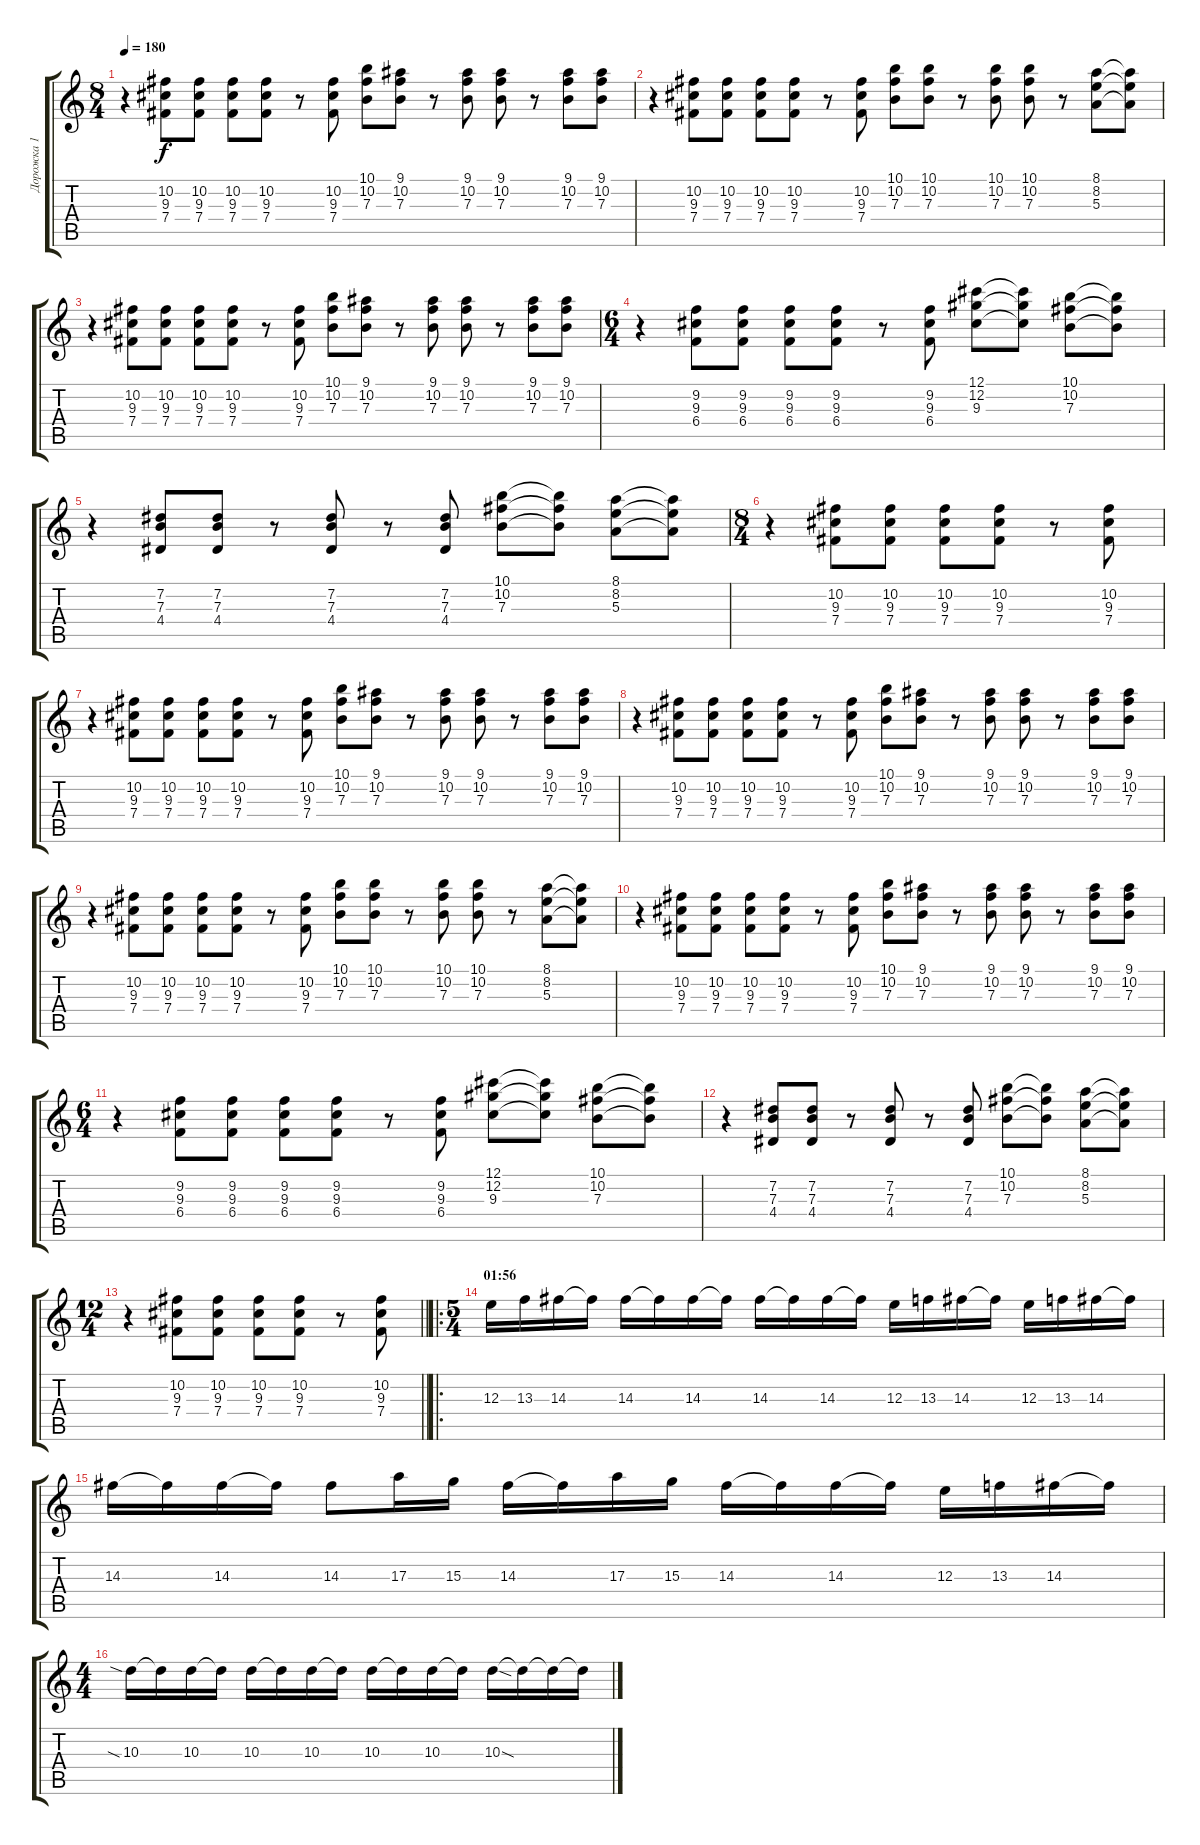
\track ("Дорожка 1" "Дорожка 1") {instrument distortionguitar}
\staff {score tabs}
\tuning (Db4 Ab3 E3 B2 Gb2 Db2) {hide}
\ts (8 4)
\tempo 180
\clef g2
\ks c
r.4{dy f} (10.2 9.3 7.4).8 (10.2 9.3 7.4).8 (10.2 9.3 7.4).8 (10.2 9.3 7.4).8 r.8 (10.2 9.3 7.4).8 (10.1 10.2 7.3).8 (9.1 10.2 7.3).8 r.8 (9.1 10.2 7.3).8 (9.1 10.2 7.3).8 r.8 (9.1 10.2 7.3).8 (9.1 10.2 7.3).8 |
r.4 (10.2 9.3 7.4).8 (10.2 9.3 7.4).8 (10.2 9.3 7.4).8 (10.2 9.3 7.4).8 r.8 (10.2 9.3 7.4).8 (10.1 10.2 7.3).8 (10.1 10.2 7.3).8 r.8 (10.1 10.2 7.3).8 (10.1 10.2 7.3).8 r.8 (8.1 8.2 5.3).8 (8.1{t} 8.2{t} 5.3{t}).8 |
r.4 (10.2 9.3 7.4).8 (10.2 9.3 7.4).8 (10.2 9.3 7.4).8 (10.2 9.3 7.4).8 r.8 (10.2 9.3 7.4).8 (10.1 10.2 7.3).8 (9.1 10.2 7.3).8 r.8 (9.1 10.2 7.3).8 (9.1 10.2 7.3).8 r.8 (9.1 10.2 7.3).8 (9.1 10.2 7.3).8 |
\ts (6 4)
r.4 (9.2 9.3 6.4).8 (9.2 9.3 6.4).8 (9.2 9.3 6.4).8 (9.2 9.3 6.4).8 r.8 (9.2 9.3 6.4).8 (12.1 12.2 9.3).8 (12.1{t} 12.2{t} 9.3{t}).8 (10.1 10.2 7.3).8 (10.1{t} 10.2{t} 7.3{t}).8 |
r.4 (7.2 7.3 4.4).8 (7.2 7.3 4.4).8 r.8 (7.2 7.3 4.4).8 r.8 (7.2 7.3 4.4).8 (10.1 10.2 7.3).8 (10.1{t} 10.2{t} 7.3{t}).8 (8.1 8.2 5.3).8 (8.1{t} 8.2{t} 5.3{t}).8 |
\ts (8 4)
r.4 (10.2 9.3 7.4).8 (10.2 9.3 7.4).8 (10.2 9.3 7.4).8 (10.2 9.3 7.4).8 r.8 (10.2 9.3 7.4).8 |
r.4{instrument reedorgan} (10.2 9.3 7.4).8 (10.2 9.3 7.4).8 (10.2 9.3 7.4).8 (10.2 9.3 7.4).8 r.8 (10.2 9.3 7.4).8 (10.1 10.2 7.3).8 (9.1 10.2 7.3).8 r.8 (9.1 10.2 7.3).8 (9.1 10.2 7.3).8 r.8 (9.1 10.2 7.3).8 (9.1 10.2 7.3).8 |
r.4 (10.2 9.3 7.4).8 (10.2 9.3 7.4).8 (10.2 9.3 7.4).8 (10.2 9.3 7.4).8 r.8 (10.2 9.3 7.4).8 (10.1 10.2 7.3).8 (9.1 10.2 7.3).8 r.8 (9.1 10.2 7.3).8 (9.1 10.2 7.3).8 r.8 (9.1 10.2 7.3).8 (9.1 10.2 7.3).8 |
r.4 (10.2 9.3 7.4).8 (10.2 9.3 7.4).8 (10.2 9.3 7.4).8 (10.2 9.3 7.4).8 r.8 (10.2 9.3 7.4).8 (10.1 10.2 7.3).8 (10.1 10.2 7.3).8 r.8 (10.1 10.2 7.3).8 (10.1 10.2 7.3).8 r.8 (8.1 8.2 5.3).8 (8.1{t} 8.2{t} 5.3{t}).8 |
r.4 (10.2 9.3 7.4).8 (10.2 9.3 7.4).8 (10.2 9.3 7.4).8 (10.2 9.3 7.4).8 r.8 (10.2 9.3 7.4).8 (10.1 10.2 7.3).8 (9.1 10.2 7.3).8 r.8 (9.1 10.2 7.3).8 (9.1 10.2 7.3).8 r.8 (9.1 10.2 7.3).8 (9.1 10.2 7.3).8 |
\ts (6 4)
r.4 (9.2 9.3 6.4).8 (9.2 9.3 6.4).8 (9.2 9.3 6.4).8 (9.2 9.3 6.4).8 r.8 (9.2 9.3 6.4).8 (12.1 12.2 9.3).8 (12.1{t} 12.2{t} 9.3{t}).8 (10.1 10.2 7.3).8 (10.1{t} 10.2{t} 7.3{t}).8 |
r.4 (7.2 7.3 4.4).8 (7.2 7.3 4.4).8 r.8 (7.2 7.3 4.4).8 r.8 (7.2 7.3 4.4).8 (10.1 10.2 7.3).8 (10.1{t} 10.2{t} 7.3{t}).8 (8.1 8.2 5.3).8 (8.1{t} 8.2{t} 5.3{t}).8 |
\ts (12 4)
\barLineRight lightlight
r.4 (10.2 9.3 7.4).8 (10.2 9.3 7.4).8 (10.2 9.3 7.4).8 (10.2 9.3 7.4).8 r.8 (10.2 9.3 7.4).8 |
\ro
\ts (5 4)
\section ("" "01:56")
12.3.16{instrument distortionguitar} 13.3.16 14.3.16 14.3{t}.16 14.3.16 14.3{t}.16 14.3.16 14.3{t}.16 14.3.16 14.3{t}.16 14.3.16 14.3{t}.16 12.3.16 13.3.16 14.3.16 14.3{t}.16 12.3.16 13.3.16 14.3.16 14.3{t}.16 |
14.3.16 14.3{t}.16 14.3.16 14.3{t}.16 14.3.8 17.3.16 15.3.16 14.3.16 14.3{t}.16 17.3.16 15.3.16 14.3.16 14.3{t}.16 14.3.16 14.3{t}.16 12.3.16 13.3.16 14.3.16 14.3{t}.16 |
\ts (4 4)
10.3{sia}.16 10.3{t}.16 10.3.16 10.3{t}.16 10.3.16 10.3{t}.16 10.3.16 10.3{t}.16 10.3.16 10.3{t}.16 10.3.16 10.3{t}.16 10.3{sod}.16 10.3{t}.16 10.3{t}.16 10.3{t}.16
